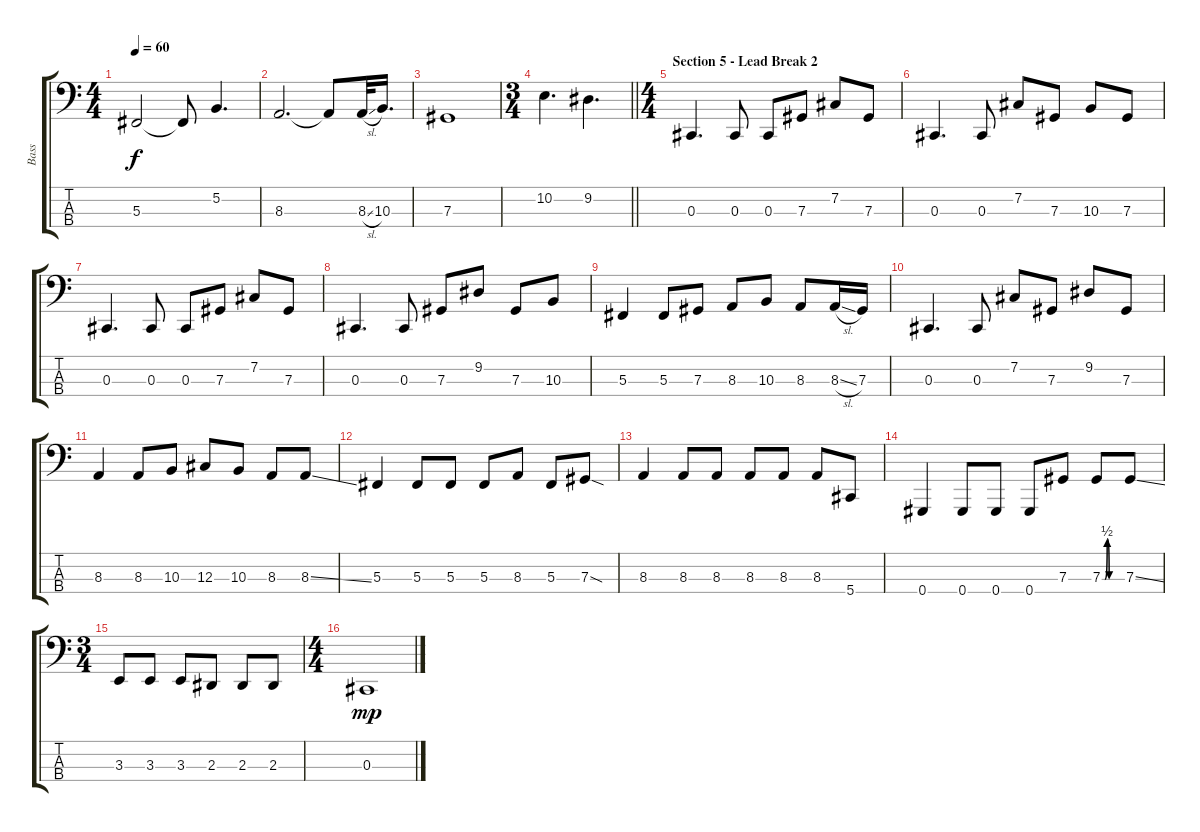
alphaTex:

\track ("Bass" "Bass") {instrument electricbasspick}
\staff {score tabs}
\tuning (B1 Gb1 Db1 Ab0) {hide}
\ts (4 4)
\tempo 60
\clef f4
\ks c
5.3.2{dy f} 5.3{t}.8 5.2.4{d} |
8.3.2{d} 8.3{t}.8 8.3{sl}.32 10.3.16{d} |
7.3.1 |
\ts (3 4)
\barLineRight lightlight
10.2.4{d} 9.2.4{d} |
\ts (4 4)
\section ("" "Section 5 - Lead Break 2")
0.3.4{d} 0.3.8 0.3.8 7.3.8 7.2.8 7.3.8 |
0.3.4{d} 0.3.8 7.2.8 7.3.8 10.3.8 7.3.8 |
0.3.4{d} 0.3.8 0.3.8 7.3.8 7.2.8 7.3.8 |
0.3.4{d} 0.3.8 7.3.8 9.2.8 7.3.8 10.3.8 |
5.3.4 5.3.8 7.3.8 8.3.8 10.3.8 8.3.8 8.3{sl}.16 7.3.16 |
0.3.4{d} 0.3.8 7.2.8 7.3.8 9.2.8 7.3.8 |
8.3.4 8.3.8 10.3.8 12.3.8 10.3.8 8.3.8 8.3{ss}.8 |
5.3.4 5.3.8 5.3.8 5.3.8 8.3.8 5.3.8 7.3{sod}.8 |
8.3.4 8.3.8 8.3.8 8.3.8 8.3.8 8.3.8 5.4.8 |
0.4.4 0.4.8 0.4.8 0.4.8 7.3.8 7.3{be (custom 0 0 8 0 15 2 21 0 30 0 60 0)}.8 7.3{ss}.8 |
\ts (3 4)
3.3.8 3.3.8 3.3.8 2.3.8 2.3.8 2.3.8 |
\ts (4 4)
0.3.1{dy mp}
